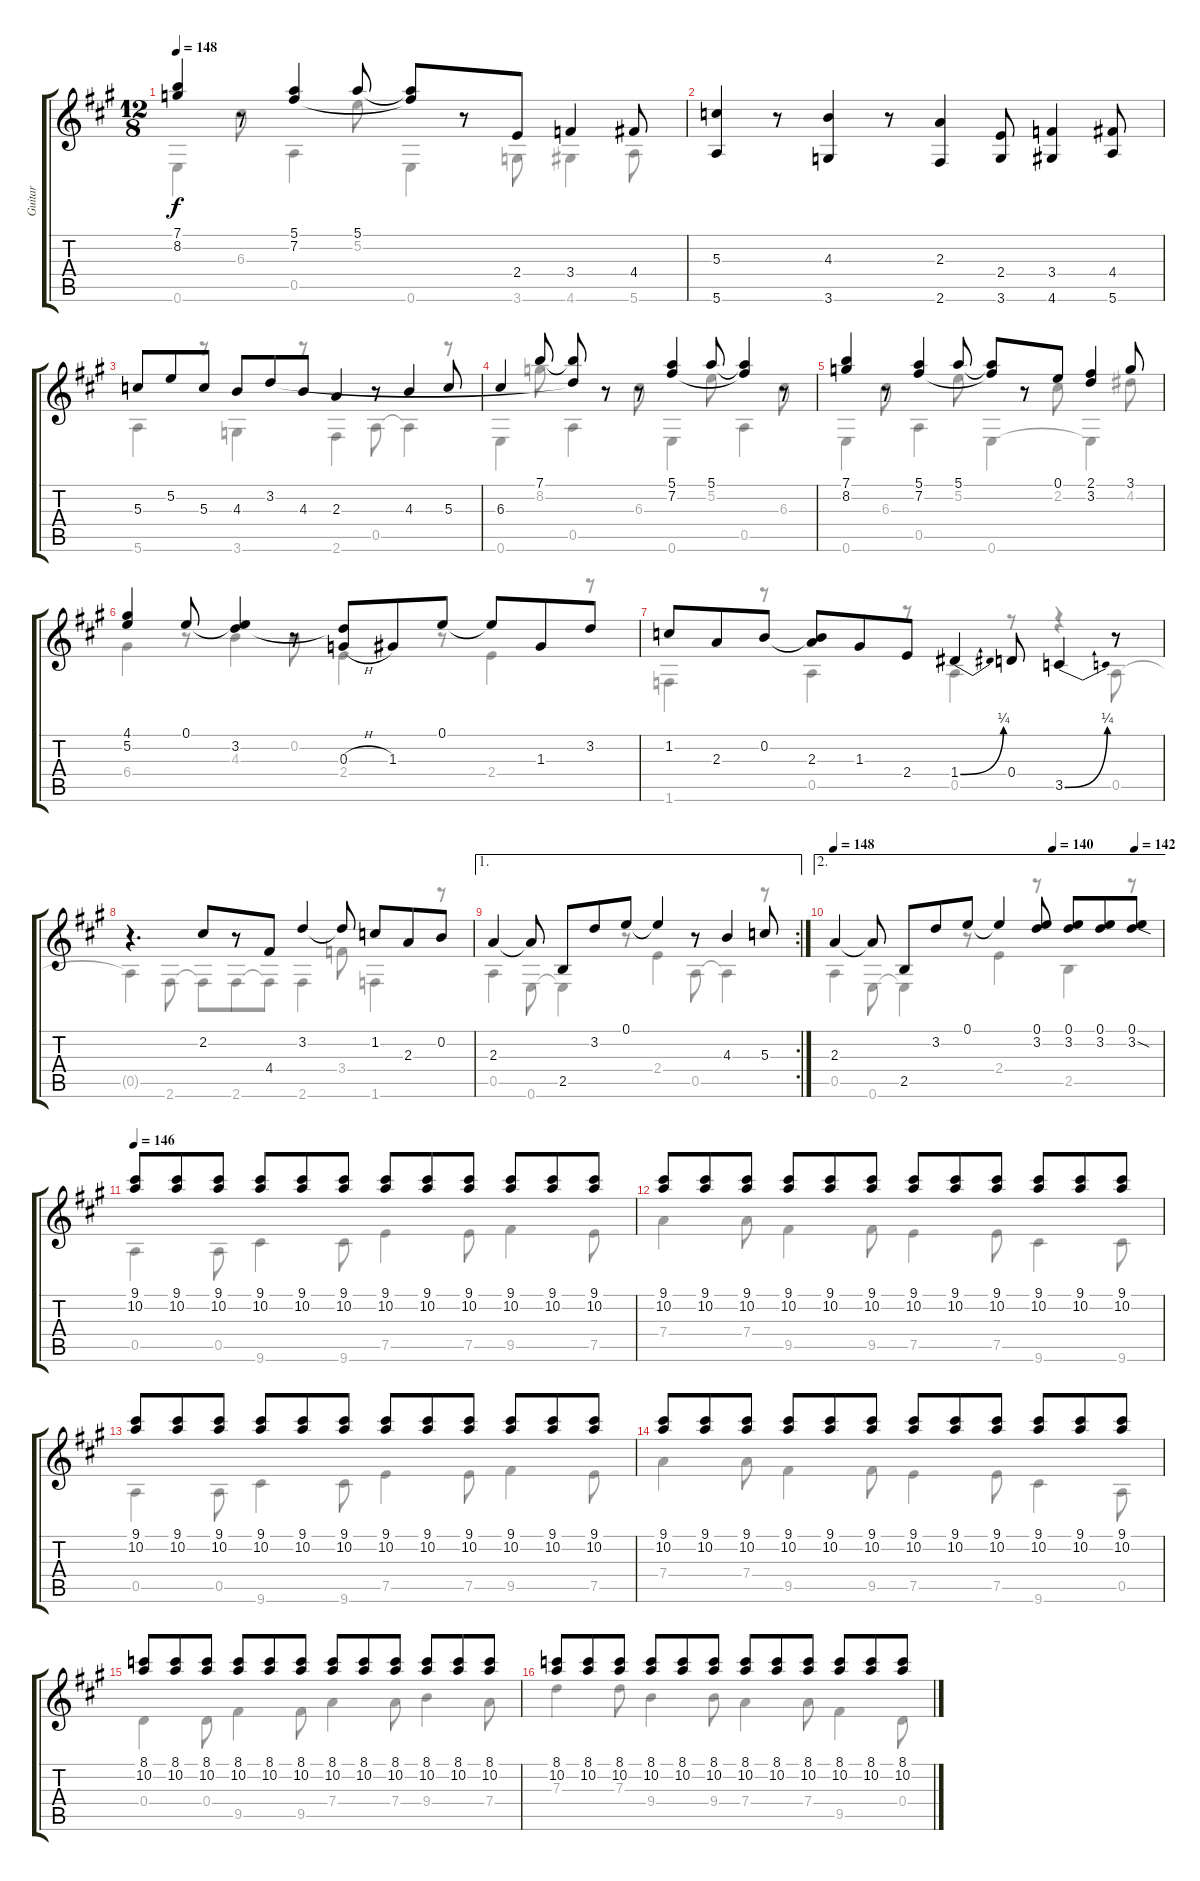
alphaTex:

\track ("Guitar" "Guitar") {instrument acousticguitarsteel}
\staff {score tabs}
\tuning (E4 B3 G3 D3 A2 E2) {hide}
\voice
\ts (12 8)
\tempo 148
\clef g2
\ks a
(7.1 8.2).4{dy f} r.8 (5.1 7.2).4 5.1.8 (5.1{t} 7.2{t}).8 r.8 2.4.8 3.4.4 4.4.8 |
(5.3 5.6).4 r.8 (4.3 3.6).4 r.8 (2.3 2.6).4 (2.4 3.6).8 (3.4 4.6).4 (4.4 5.6).8 |
5.3.8 5.2.8 5.3.8 4.3.8 3.2.8 4.3.8 2.3.4 r.8 4.3.4 5.3.8 |
6.3.4 7.1.8 (7.1{t} 3.2{t}).8 r.8 r.8 (5.1 7.2).4 5.1.8 (5.1{t} 7.2{t}).4 r.8 |
(7.1 8.2).4 r.8 (5.1 7.2).4 5.1.8 (5.1{t} 7.2{t}).8 r.8 0.1.8 (2.1 3.2).4 3.1.8 |
(4.1 5.2).4 0.1.8 (0.1{t} 3.2).4 r.8 (3.2{t} 0.3{h}).8 1.3.8 0.1.8 0.1{t}.8 1.3.8 3.2.8 |
1.2.8 2.3.8 0.2.8 (0.2{t} 2.3).8 1.3.8 2.4.8 1.4{be (bend 0 0 60 1)}.4 0.4.8 3.5{be (bend 0 0 60 1)}.4 r.8 |
r.4{d} 2.2.8 r.8 4.4.8 3.2.4 3.2{t}.8 1.2.8 2.3.8 0.2.8 |
\ae 1
\rc 2
2.3.4 2.3{t}.8 2.5.8 3.2.8 0.1.8 0.1{t}.4 r.8 4.3.4 5.3.8 |
\ae 2
\tempo (140 0.6666666666666666)
\tempo (142 0.9166666666666666)
\tempo 148
2.3.4 2.3{t}.8 2.5.8 3.2.8 0.1.8 0.1{t}.4 (0.1 3.2).8 (0.1 3.2).8 (0.1 3.2).8 (0.1 3.2{sod}).8 |
\tempo 146
(9.1 10.2).8 (9.1 10.2).8 (9.1 10.2).8 (9.1 10.2).8 (9.1 10.2).8 (9.1 10.2).8 (9.1 10.2).8 (9.1 10.2).8 (9.1 10.2).8 (9.1 10.2).8 (9.1 10.2).8 (9.1 10.2).8 |
(9.1 10.2).8 (9.1 10.2).8 (9.1 10.2).8 (9.1 10.2).8 (9.1 10.2).8 (9.1 10.2).8 (9.1 10.2).8 (9.1 10.2).8 (9.1 10.2).8 (9.1 10.2).8 (9.1 10.2).8 (9.1 10.2).8 |
(9.1 10.2).8 (9.1 10.2).8 (9.1 10.2).8 (9.1 10.2).8 (9.1 10.2).8 (9.1 10.2).8 (9.1 10.2).8 (9.1 10.2).8 (9.1 10.2).8 (9.1 10.2).8 (9.1 10.2).8 (9.1 10.2).8 |
(9.1 10.2).8 (9.1 10.2).8 (9.1 10.2).8 (9.1 10.2).8 (9.1 10.2).8 (9.1 10.2).8 (9.1 10.2).8 (9.1 10.2).8 (9.1 10.2).8 (9.1 10.2).8 (9.1 10.2).8 (9.1 10.2).8 |
(8.1 10.2).8 (8.1 10.2).8 (8.1 10.2).8 (8.1 10.2).8 (8.1 10.2).8 (8.1 10.2).8 (8.1 10.2).8 (8.1 10.2).8 (8.1 10.2).8 (8.1 10.2).8 (8.1 10.2).8 (8.1 10.2).8 |
(8.1 10.2).8 (8.1 10.2).8 (8.1 10.2).8 (8.1 10.2).8 (8.1 10.2).8 (8.1 10.2).8 (8.1 10.2).8 (8.1 10.2).8 (8.1 10.2).8 (8.1 10.2).8 (8.1 10.2).8 (8.1 10.2).8
\voice
\clef g2
\ottava regular
\simile none
\ks a
0.6.4{dy f} 6.3.8 0.5.4 5.2.8 0.6.4 3.6.8 4.6.4 5.6.8 |
|
5.6.4 r.8 3.6.4 r.8 2.6.4 0.5.8 0.5{t}.4 r.8 |
0.6.4 8.2.8 0.5.4 6.3.8 0.6.4 5.2.8 0.5.4 6.3.8 |
0.6.4 6.3.8 0.5.4 5.2.8 0.6.4 2.2.8 0.6{t}.4 4.2.8 |
6.4.4 r.8 4.3.4 0.2.8 2.4.4 r.8 2.4.4 r.8 |
1.6.4 r.8 0.5.4 r.8 0.5.4 r.8 r.4 0.5.8 |
0.5{t}.4 2.6.8 2.6{t}.8 2.6.8 2.6{t}.8 2.6.4 3.4.8 1.6.4 r.8 |
0.5.4 0.6.8 0.6{t}.4 r.8 2.4.4 0.5.8 0.5{t}.4 r.8 |
0.5.4 0.6.8 0.6{t}.4 r.8 2.4.4 r.8 2.5.4 r.8 |
0.5.4 0.5.8 9.6.4 9.6.8 7.5.4 7.5.8 9.5.4 7.5.8 |
7.4.4 7.4.8 9.5.4 9.5.8 7.5.4 7.5.8 9.6.4 9.6.8 |
0.5.4 0.5.8 9.6.4 9.6.8 7.5.4 7.5.8 9.5.4 7.5.8 |
7.4.4 7.4.8 9.5.4 9.5.8 7.5.4 7.5.8 9.6.4 0.5.8 |
0.4.4 0.4.8 9.5.4 9.5.8 7.4.4 7.4.8 9.4.4 7.4.8 |
7.3.4 7.3.8 9.4.4 9.4.8 7.4.4 7.4.8 9.5.4 0.4.8
